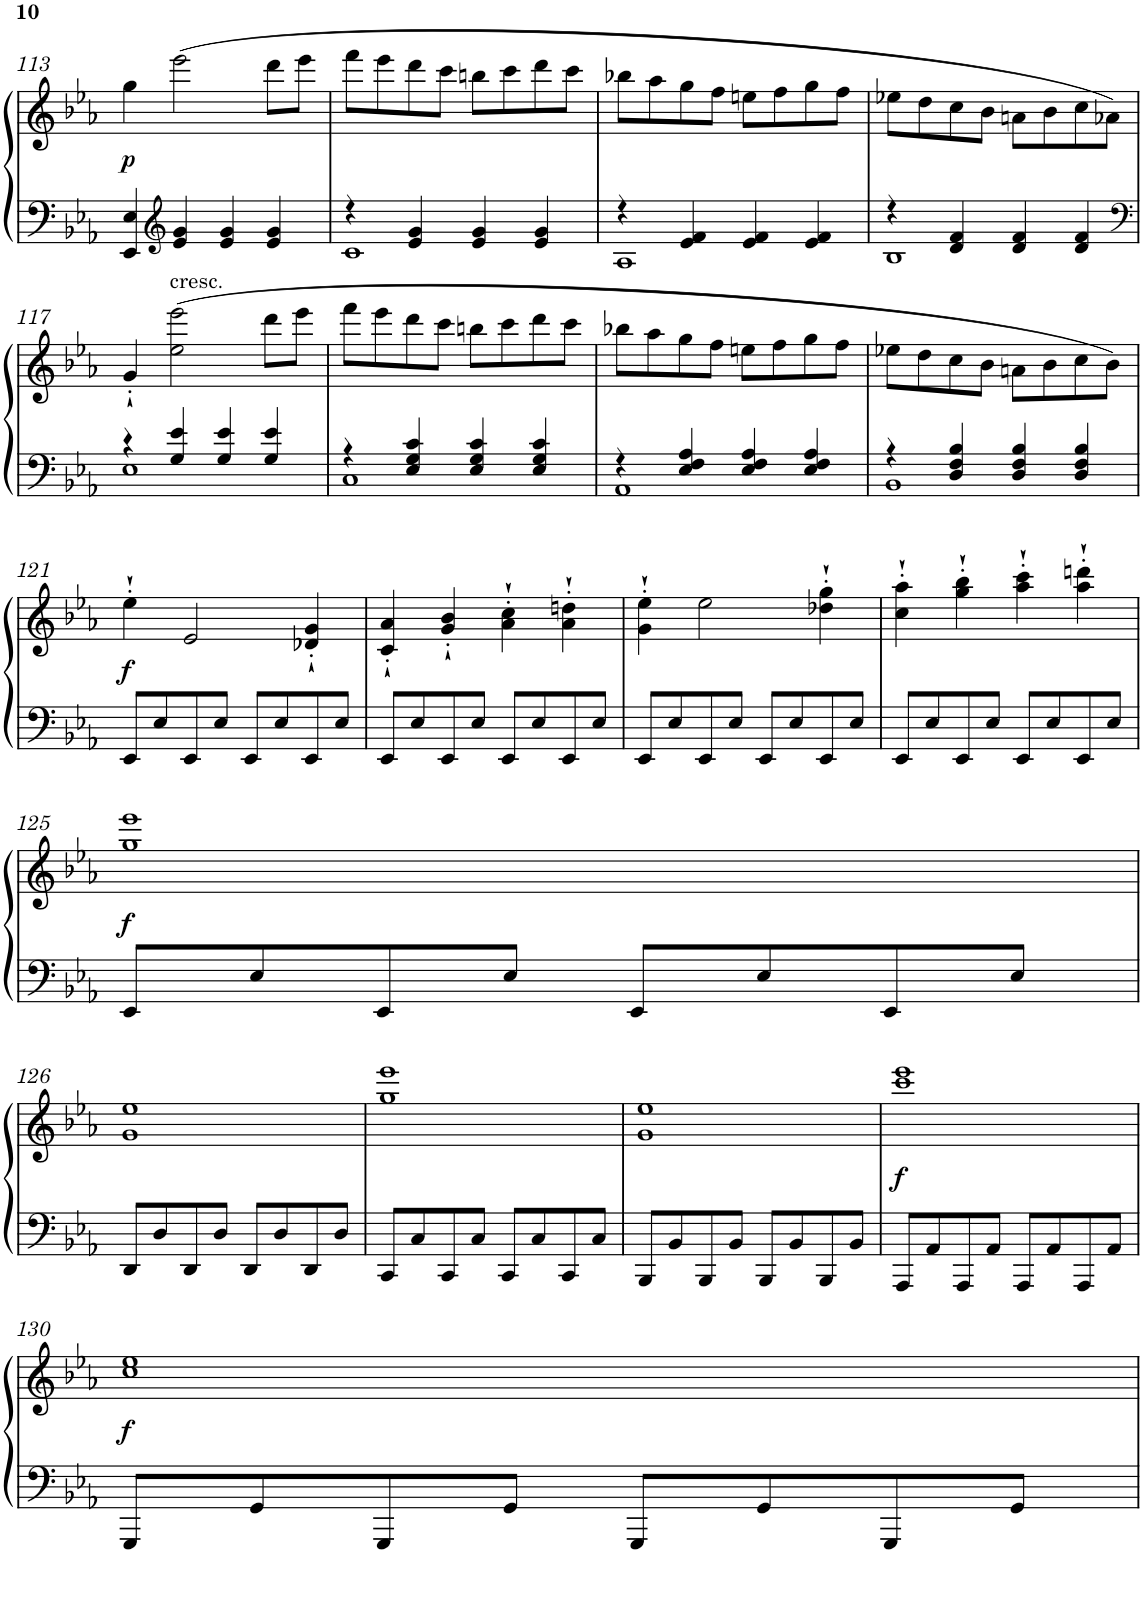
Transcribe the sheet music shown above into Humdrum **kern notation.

**kern	**kern	**dynam
*part1	*part1	*part1
*staff2	*staff1	*staff1/2
*I"Piano	*	*
*I'Pno	*	*
!!LO:PB:g=z
*clefF4	*clefG2	*
*k[b-e-a-]	*k[b-e-a-]	*
*E-:	*E-:	*
*M2/2	*M2/2	*
*met(c|)	*met(c|)	*
=113	=113	=113
!	!	!LO:DY:b
4EE-/ 4E-/	4gg\	p
*clefG2	*	*
4e-/ 4g/	(>2eee-\	.
4e-/ 4g/	.	.
4e-/ 4g/	8ddd\L	.
.	8eee-\J	.
=114	=114	=114
*^	*	*
4r	1c	8fff\L	.
.	.	8eee-\	.
4e-/ 4g/	.	8ddd\	.
.	.	8ccc\J	.
4e-/ 4g/	.	8bbn\L	.
.	.	8ccc\	.
4e-/ 4g/	.	8ddd\	.
.	.	8ccc\J	.
=115	=115	=115	=115
4r	1A-	8bb-X\L	.
.	.	8aa-\	.
4e-/ 4f/	.	8gg\	.
.	.	8ff\J	.
4e-/ 4f/	.	8een\L	.
.	.	8ff\	.
4e-/ 4f/	.	8gg\	.
.	.	8ff\J	.
=116	=116	=116	=116
4r	1B-	8ee-X\L	.
.	.	8dd\	.
4d/ 4f/	.	8cc\	.
.	.	8b-\J	.
4d/ 4f/	.	8an\L	.
.	.	8b-\	.
4d/ 4f/	.	8cc\	.
.	.	8a-X\J)	.
!!LO:LB:g=z
=117	=117	=117	=117
*clefF4	*	*	*
4r	1E-	4g'`/	.
!	!	!LO:TX:a:t=cresc.	!
4G/ 4e-/	.	(>2ee-\ 2eee-\	.
4G/ 4e-/	.	.	.
4G/ 4e-/	.	8ddd\L	.
.	.	8eee-\J	.
=118	=118	=118	=118
4r	1C	8fff\L	.
.	.	8eee-\	.
4E-/ 4G/ 4c/	.	8ddd\	.
.	.	8ccc\J	.
4E-/ 4G/ 4c/	.	8bbn\L	.
.	.	8ccc\	.
4E-/ 4G/ 4c/	.	8ddd\	.
.	.	8ccc\J	.
=119	=119	=119	=119
4r	1AA-	8bb-X\L	.
.	.	8aa-\	.
4E-/ 4F/ 4A-/	.	8gg\	.
.	.	8ff\J	.
4E-/ 4F/ 4A-/	.	8een\L	.
.	.	8ff\	.
4E-/ 4F/ 4A-/	.	8gg\	.
.	.	8ff\J	.
=120	=120	=120	=120
4r	1BB-	8ee-X\L	.
.	.	8dd\	.
4D/ 4F/ 4B-/	.	8cc\	.
.	.	8b-\J	.
4D/ 4F/ 4B-/	.	8an\L	.
.	.	8b-\	.
4D/ 4F/ 4B-/	.	8cc\	.
.	.	8b-\J)	.
*v	*v	*	*
!!LO:LB:g=z
=121	=121	=121
!	!	!LO:DY:b
8EE-/L	4ee-'`\	f
8E-/	.	.
8EE-/	2e-/	.
8E-/J	.	.
8EE-/L	.	.
8E-/	.	.
8EE-/	4d-X/'` 4g/'`	.
8E-/J	.	.
=122	=122	=122
8EE-/L	4c/'` 4a-/'`	.
8E-/	.	.
8EE-/	4g/'` 4b-/'`	.
8E-/J	.	.
8EE-/L	4a-\'` 4cc\'`	.
8E-/	.	.
8EE-/	4a-\'` 4ddn\'`	.
8E-/J	.	.
=123	=123	=123
8EE-/L	4g\'` 4ee-\'`	.
8E-/	.	.
8EE-/	2ee-\	.
8E-/J	.	.
8EE-/L	.	.
8E-/	.	.
8EE-/	4dd-X\'` 4gg\'`	.
8E-/J	.	.
=124	=124	=124
8EE-/L	4cc\'` 4aa-\'`	.
8E-/	.	.
8EE-/	4gg\'` 4bb-\'`	.
8E-/J	.	.
8EE-/L	4aa-\'` 4ccc\'`	.
8E-/	.	.
8EE-/	4aa-\'` 4dddn\'`	.
8E-/J	.	.
!!LO:LB:g=z
=125	=125	=125
!	!	!LO:DY:b
8EE-/L	1gg 1eee-	f
8E-/	.	.
8EE-/	.	.
8E-/J	.	.
8EE-/L	.	.
8E-/	.	.
8EE-/	.	.
8E-/J	.	.
!!LO:LB:g=z
=126	=126	=126
8DD/L	1g 1ee-	.
8D/	.	.
8DD/	.	.
8D/J	.	.
8DD/L	.	.
8D/	.	.
8DD/	.	.
8D/J	.	.
=127	=127	=127
8CC/L	1gg 1eee-	.
8C/	.	.
8CC/	.	.
8C/J	.	.
8CC/L	.	.
8C/	.	.
8CC/	.	.
8C/J	.	.
=128	=128	=128
8BBB-/L	1g 1ee-	.
8BB-/	.	.
8BBB-/	.	.
8BB-/J	.	.
8BBB-/L	.	.
8BB-/	.	.
8BBB-/	.	.
8BB-/J	.	.
=129	=129	=129
!	!	!LO:DY:b
8AAA-/L	1ccc 1eee-	f
8AA-/	.	.
8AAA-/	.	.
8AA-/J	.	.
8AAA-/L	.	.
8AA-/	.	.
8AAA-/	.	.
8AA-/J	.	.
!!LO:LB:g=z
=130	=130	=130
!	!	!LO:DY:b
8GGG/L	1cc 1ee-	f
8GG/	.	.
8GGG/	.	.
8GG/J	.	.
8GGG/L	.	.
8GG/	.	.
8GGG/	.	.
8GG/J	.	.
=	=	=
*-	*-	*-
